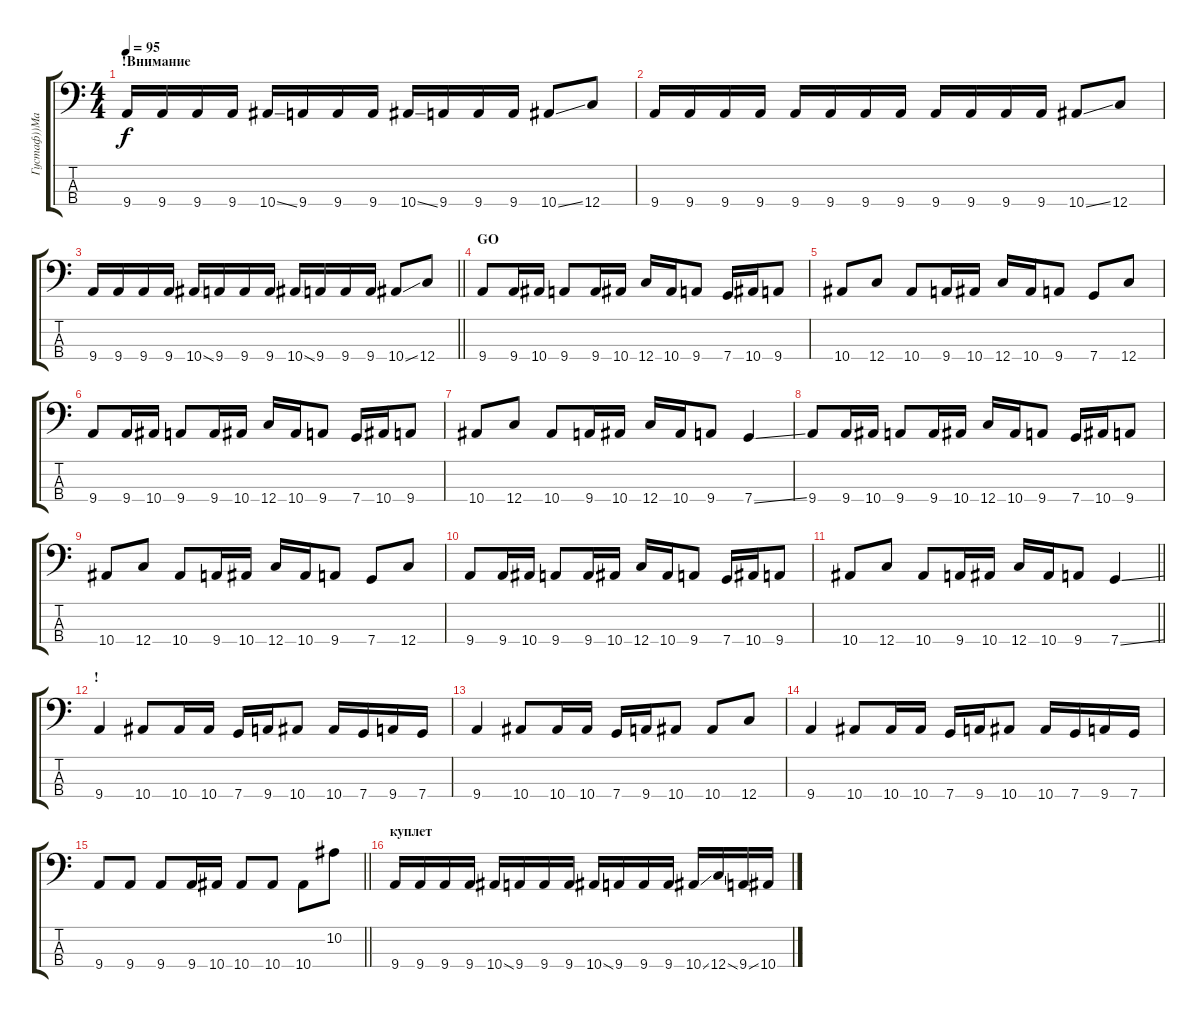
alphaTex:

\track ("Густаф))Малибу)" "Густаф))Ма") {instrument slapbass2}
\staff {score tabs}
\tuning (F2 C2 G1 C1) {hide}
\ts (4 4)
\section ("" "!Внимание")
\tempo 95
\clef f4
\ks c
9.4.16{dy f} 9.4.16 9.4.16 9.4.16 10.4{ss}.16 9.4.16 9.4.16 9.4.16 10.4{ss}.16 9.4.16 9.4.16 9.4.16 10.4{ss}.8 12.4.8 |
9.4.16 9.4.16 9.4.16 9.4.16 9.4.16 9.4.16 9.4.16 9.4.16 9.4.16 9.4.16 9.4.16 9.4.16 10.4{ss}.8 12.4.8 |
\barLineRight lightlight
9.4.16 9.4.16 9.4.16 9.4.16 10.4{ss}.16 9.4.16 9.4.16 9.4.16 10.4{ss}.16 9.4.16 9.4.16 9.4.16 10.4{ss}.8 12.4.8 |
\section ("" "GO")
9.4.8 9.4.16 10.4.16 9.4.8 9.4.16 10.4.16 12.4.16 10.4.16 9.4.8 7.4.16 10.4.16 9.4.8 |
10.4.8 12.4.8 10.4.8 9.4.16 10.4.16 12.4.16 10.4.16 9.4.8 7.4.8 12.4.8 |
9.4.8 9.4.16 10.4.16 9.4.8 9.4.16 10.4.16 12.4.16 10.4.16 9.4.8 7.4.16 10.4.16 9.4.8 |
10.4.8 12.4.8 10.4.8 9.4.16 10.4.16 12.4.16 10.4.16 9.4.8 7.4{ss}.4 |
9.4.8 9.4.16 10.4.16 9.4.8 9.4.16 10.4.16 12.4.16 10.4.16 9.4.8 7.4.16 10.4.16 9.4.8 |
10.4.8 12.4.8 10.4.8 9.4.16 10.4.16 12.4.16 10.4.16 9.4.8 7.4.8 12.4.8 |
9.4.8 9.4.16 10.4.16 9.4.8 9.4.16 10.4.16 12.4.16 10.4.16 9.4.8 7.4.16 10.4.16 9.4.8 |
\barLineRight lightlight
10.4.8 12.4.8 10.4.8 9.4.16 10.4.16 12.4.16 10.4.16 9.4.8 7.4{ss}.4 |
\section ("" "!")
9.4.4 10.4.8 10.4.16 10.4.16 7.4.16 9.4.16 10.4.8 10.4.16 7.4.16 9.4.16 7.4.16 |
9.4.4 10.4.8 10.4.16 10.4.16 7.4.16 9.4.16 10.4.8 10.4.8 12.4.8 |
9.4.4 10.4.8 10.4.16 10.4.16 7.4.16 9.4.16 10.4.8 10.4.16 7.4.16 9.4.16 7.4.16 |
\barLineRight lightlight
9.4.8 9.4.8 9.4.8 9.4.16 10.4.16 10.4.8 10.4.8 10.4.8 10.2.8 |
\section ("" "куплет")
9.4.16 9.4.16 9.4.16 9.4.16 10.4{ss}.16 9.4.16 9.4.16 9.4.16 10.4{ss}.16 9.4.16 9.4.16 9.4.16 10.4{ss}.16 12.4{ss}.16 9.4{ss}.16 10.4.16
